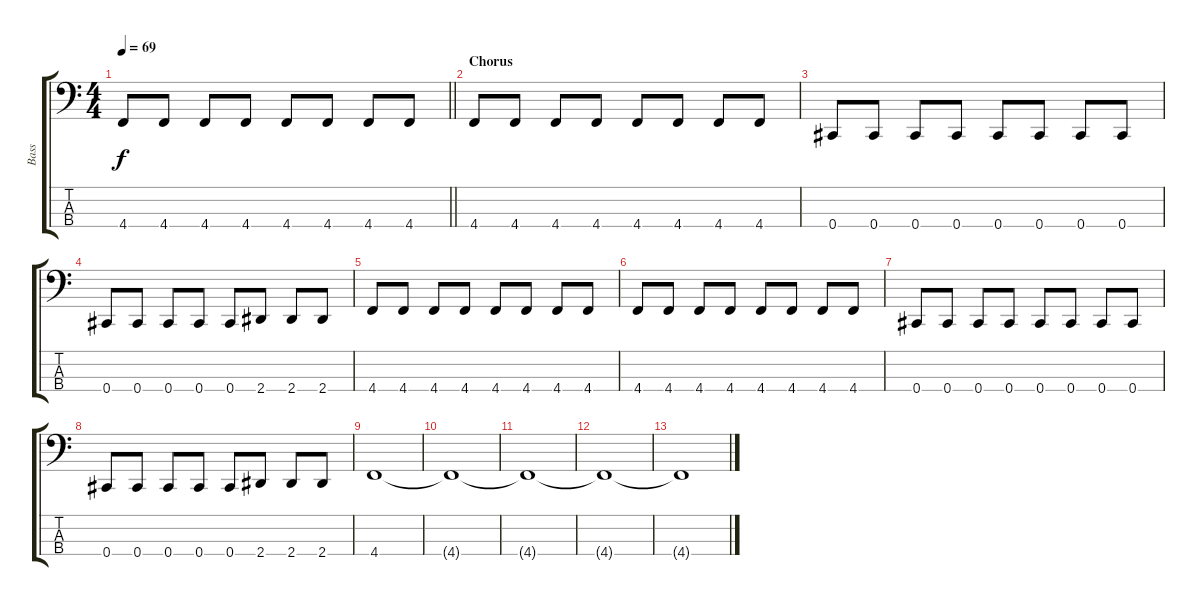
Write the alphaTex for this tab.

\track ("Bass" "Bass") {instrument electricbassfinger}
\staff {score tabs}
\tuning (Gb2 Db2 Ab1 Db1) {hide}
\ts (4 4)
\tempo 69
\clef f4
\barLineRight lightlight
\ks c
4.4.8{dy f} 4.4.8 4.4.8 4.4.8 4.4.8 4.4.8 4.4.8 4.4.8 |
\section ("" "Chorus")
4.4.8 4.4.8 4.4.8 4.4.8 4.4.8 4.4.8 4.4.8 4.4.8 |
0.4.8 0.4.8 0.4.8 0.4.8 0.4.8 0.4.8 0.4.8 0.4.8 |
0.4.8 0.4.8 0.4.8 0.4.8 0.4.8 2.4.8 2.4.8 2.4.8 |
4.4.8 4.4.8 4.4.8 4.4.8 4.4.8 4.4.8 4.4.8 4.4.8 |
4.4.8 4.4.8 4.4.8 4.4.8 4.4.8 4.4.8 4.4.8 4.4.8 |
0.4.8 0.4.8 0.4.8 0.4.8 0.4.8 0.4.8 0.4.8 0.4.8 |
0.4.8 0.4.8 0.4.8 0.4.8 0.4.8 2.4.8 2.4.8 2.4.8 |
4.4.1 |
4.4{t}.1 |
4.4{t}.1 |
4.4{t}.1 |
4.4{t}.1
